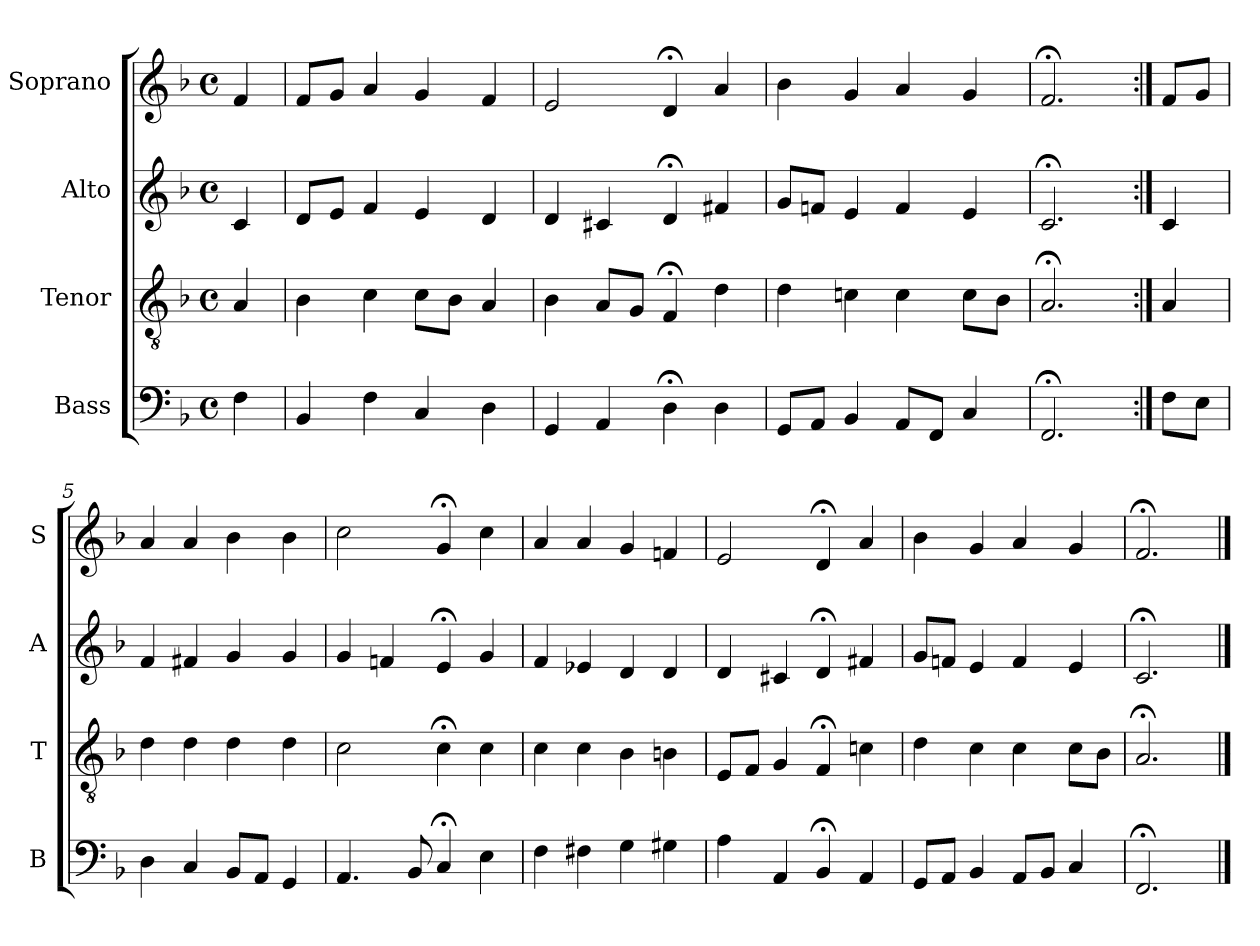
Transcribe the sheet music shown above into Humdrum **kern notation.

**kern	**kern	**kern	**kern
*part4	*part3	*part2	*part1
*staff4	*staff3	*staff2	*staff1
*I"Bass	*I"Tenor	*I"Alto	*I"Soprano
*I'B	*I'T	*I'A	*I'S
*clefF4	*clefGv2	*clefG2	*clefG2
*k[b-]	*k[b-]	*k[b-]	*k[b-]
*F:	*F:	*F:	*F:
*M4/4	*M4/4	*M4/4	*M4/4
*met(c)	*met(c)	*met(c)	*met(c)
*MM100	*MM100	*MM100	*MM100
=	=	=	=
4F	4A	4c	4f
=1	=1	=1	=1
4BB-	4B-	8dL	8fL
.	.	8eJ	8gJ
4F	4c	4f	4a
4C	8cL	4e	4g
.	8B-J	.	.
4D	4A	4d	4f
=2	=2	=2	=2
4GG	4B-	4d	2e
4AA	8AL	4c#X	.
.	8GJ	.	.
4D;<	4F;<	4d;<	4d;<
4D	4d	4f#X	4a
=3	=3	=3	=3
8GGL	4d	8gL	4b-
8AAJ	.	8fnJ	.
4BB-	4cn	4e	4g
8AAL	4c	4f	4a
8FFJ	.	.	.
4C	8cL	4e	4g
.	8B-J	.	.
=4	=4	=4	=4
2.FF;<	2.A;<	2.c;<	2.f;<
=:|!	=:|!	=:|!	=:|!
8FL	4A	4c	8fL
8EJ	.	.	8gJ
=5	=5	=5	=5
4D	4d	4f	4a
4C	4d	4f#X	4a
8BB-L	4d	4g	4b-
8AAJ	.	.	.
4GG	4d	4g	4b-
=6	=6	=6	=6
4.AA	2c	4g	2cc
.	.	4fn	.
8BB-	.	.	.
4C;<	4c;<	4e;<	4g;<
4E	4c	4g	4cc
=7	=7	=7	=7
4F	4c	4f	4a
4F#X	4c	4e-X	4a
4G	4B-	4d	4g
4G#X	4Bn	4d	4fn
=8	=8	=8	=8
4A	8EL	4d	2e
.	8FJ	.	.
4AA	4G	4c#X	.
4BB-;<	4F;<	4d;<	4d;<
4AAi	4cni	4f#Xi	4ai
=9	=9	=9	=9
8GGL	4d	8gL	4b-
8AAJ	.	8fnJ	.
4BB-	4c	4e	4g
8AAL	4c	4f	4a
8BB-J	.	.	.
4C	8cL	4e	4g
.	8B-J	.	.
=10	=10	=10	=10
2.FF;<	2.A;<	2.c;<	2.f;<
==	==	==	==
*-	*-	*-	*-
